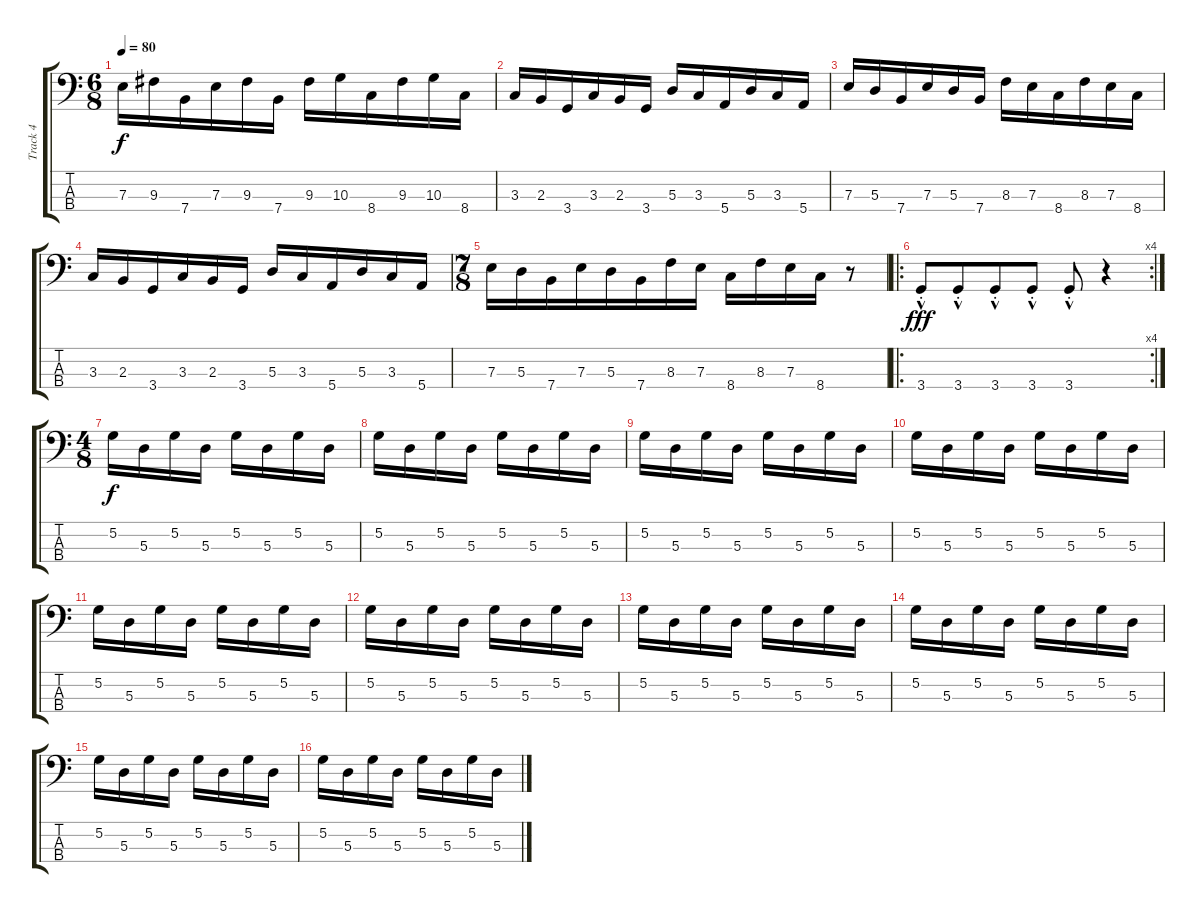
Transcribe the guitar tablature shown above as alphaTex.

\track ("Track 4" "Track 4") {instrument electricbassfinger}
\staff {score tabs}
\tuning (G2 D2 A1 E1) {hide}
\ts (6 8)
\tempo 80
\clef f4
\ks c
7.3.16{dy f} 9.3.16 7.4.16 7.3.16 9.3.16 7.4.16 9.3.16 10.3.16 8.4.16 9.3.16 10.3.16 8.4.16 |
3.3.16 2.3.16 3.4.16 3.3.16 2.3.16 3.4.16 5.3.16 3.3.16 5.4.16 5.3.16 3.3.16 5.4.16 |
7.3.16 5.3.16 7.4.16 7.3.16 5.3.16 7.4.16 8.3.16 7.3.16 8.4.16 8.3.16 7.3.16 8.4.16 |
3.3.16 2.3.16 3.4.16 3.3.16 2.3.16 3.4.16 5.3.16 3.3.16 5.4.16 5.3.16 3.3.16 5.4.16 |
\ts (7 8)
7.3.16 5.3.16 7.4.16 7.3.16 5.3.16 7.4.16 8.3.16 7.3.16 8.4.16 8.3.16 7.3.16 8.4.16 r.8 |
\ro
\rc 4
3.4{hac st}.8{dy fff} 3.4{hac st}.8 3.4{hac st}.8 3.4{hac st}.8 3.4{hac st}.8 r.4 |
\ts (4 8)
5.2.16{dy f} 5.3.16 5.2.16 5.3.16 5.2.16 5.3.16 5.2.16 5.3.16 |
5.2.16 5.3.16 5.2.16 5.3.16 5.2.16 5.3.16 5.2.16 5.3.16 |
5.2.16 5.3.16 5.2.16 5.3.16 5.2.16 5.3.16 5.2.16 5.3.16 |
5.2.16 5.3.16 5.2.16 5.3.16 5.2.16 5.3.16 5.2.16 5.3.16 |
5.2.16 5.3.16 5.2.16 5.3.16 5.2.16 5.3.16 5.2.16 5.3.16 |
5.2.16 5.3.16 5.2.16 5.3.16 5.2.16 5.3.16 5.2.16 5.3.16 |
5.2.16 5.3.16 5.2.16 5.3.16 5.2.16 5.3.16 5.2.16 5.3.16 |
5.2.16 5.3.16 5.2.16 5.3.16 5.2.16 5.3.16 5.2.16 5.3.16 |
5.2.16 5.3.16 5.2.16 5.3.16 5.2.16 5.3.16 5.2.16 5.3.16 |
5.2.16 5.3.16 5.2.16 5.3.16 5.2.16 5.3.16 5.2.16 5.3.16
